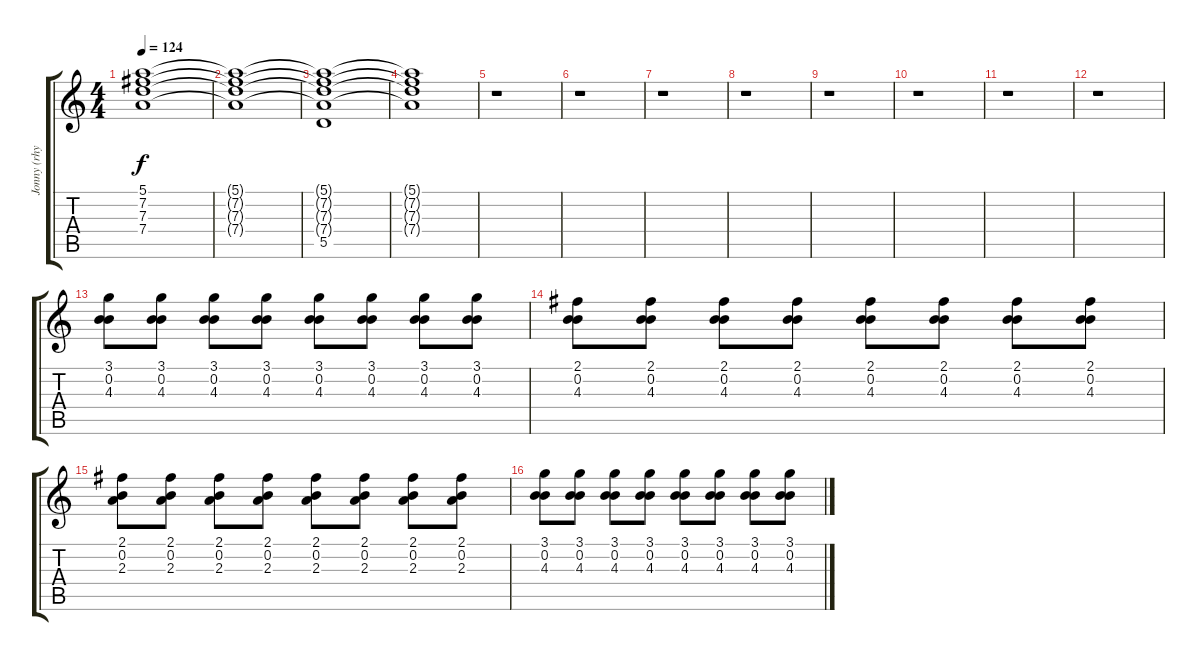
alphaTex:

\track ("Jonny (rhythm guitar)" "Jonny (rhy") {instrument electricguitarclean}
\staff {score tabs}
\tuning (E4 B3 G3 D3 A2 E2) {hide}
\ts (4 4)
\tempo 124
\clef g2
\ks c
(5.1{t} 7.2{t} 7.3{t} 7.4{t}).1{dy f} |
(5.1{t} 7.2{t} 7.3{t} 7.4{t}).1 |
(5.1{t} 7.2{t} 7.3{t} 7.4{t} 5.5{t}).1 |
(5.1{t} 7.2{t} 7.3{t} 7.4{t}).1 |
r.1 |
r.1 |
r.1 |
r.1 |
r.1 |
r.1 |
r.1 |
r.1 |
(3.1 0.2 4.3).8{volume 11} (3.1 0.2 4.3).8 (3.1 0.2 4.3).8 (3.1 0.2 4.3).8 (3.1 0.2 4.3).8 (3.1 0.2 4.3).8 (3.1 0.2 4.3).8 (3.1 0.2 4.3).8 |
(2.1 0.2 4.3).8 (2.1 0.2 4.3).8 (2.1 0.2 4.3).8 (2.1 0.2 4.3).8 (2.1 0.2 4.3).8 (2.1 0.2 4.3).8 (2.1 0.2 4.3).8 (2.1 0.2 4.3).8 |
(2.1 0.2 2.3).8 (2.1 0.2 2.3).8 (2.1 0.2 2.3).8 (2.1 0.2 2.3).8 (2.1 0.2 2.3).8 (2.1 0.2 2.3).8 (2.1 0.2 2.3).8 (2.1 0.2 2.3).8 |
(3.1 0.2 4.3).8 (3.1 0.2 4.3).8 (3.1 0.2 4.3).8 (3.1 0.2 4.3).8 (3.1 0.2 4.3).8 (3.1 0.2 4.3).8 (3.1 0.2 4.3).8 (3.1 0.2 4.3).8
